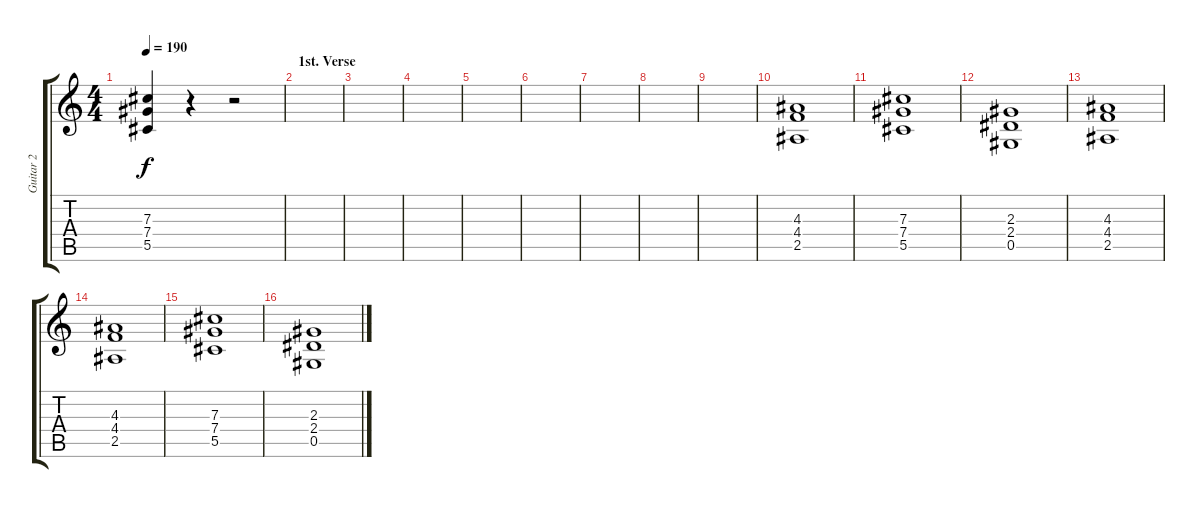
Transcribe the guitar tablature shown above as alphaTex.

\track ("Guitar 2" "Guitar 2") {instrument overdrivenguitar}
\staff {score tabs}
\tuning (Eb4 Bb3 Gb3 Db3 Ab2 Eb2) {hide}
\ts (4 4)
\tempo 190
\clef g2
\ks c
(7.3 7.4 5.5).4{dy f} r.4 r.2 |
\section ("" "1st. Verse")
|
|
|
|
|
|
|
|
(4.3 4.4 2.5).1 |
(7.3 7.4 5.5).1 |
(2.3 2.4 0.5).1 |
(4.3 4.4 2.5).1 |
(4.3 4.4 2.5).1 |
(7.3 7.4 5.5).1 |
(2.3 2.4 0.5).1
